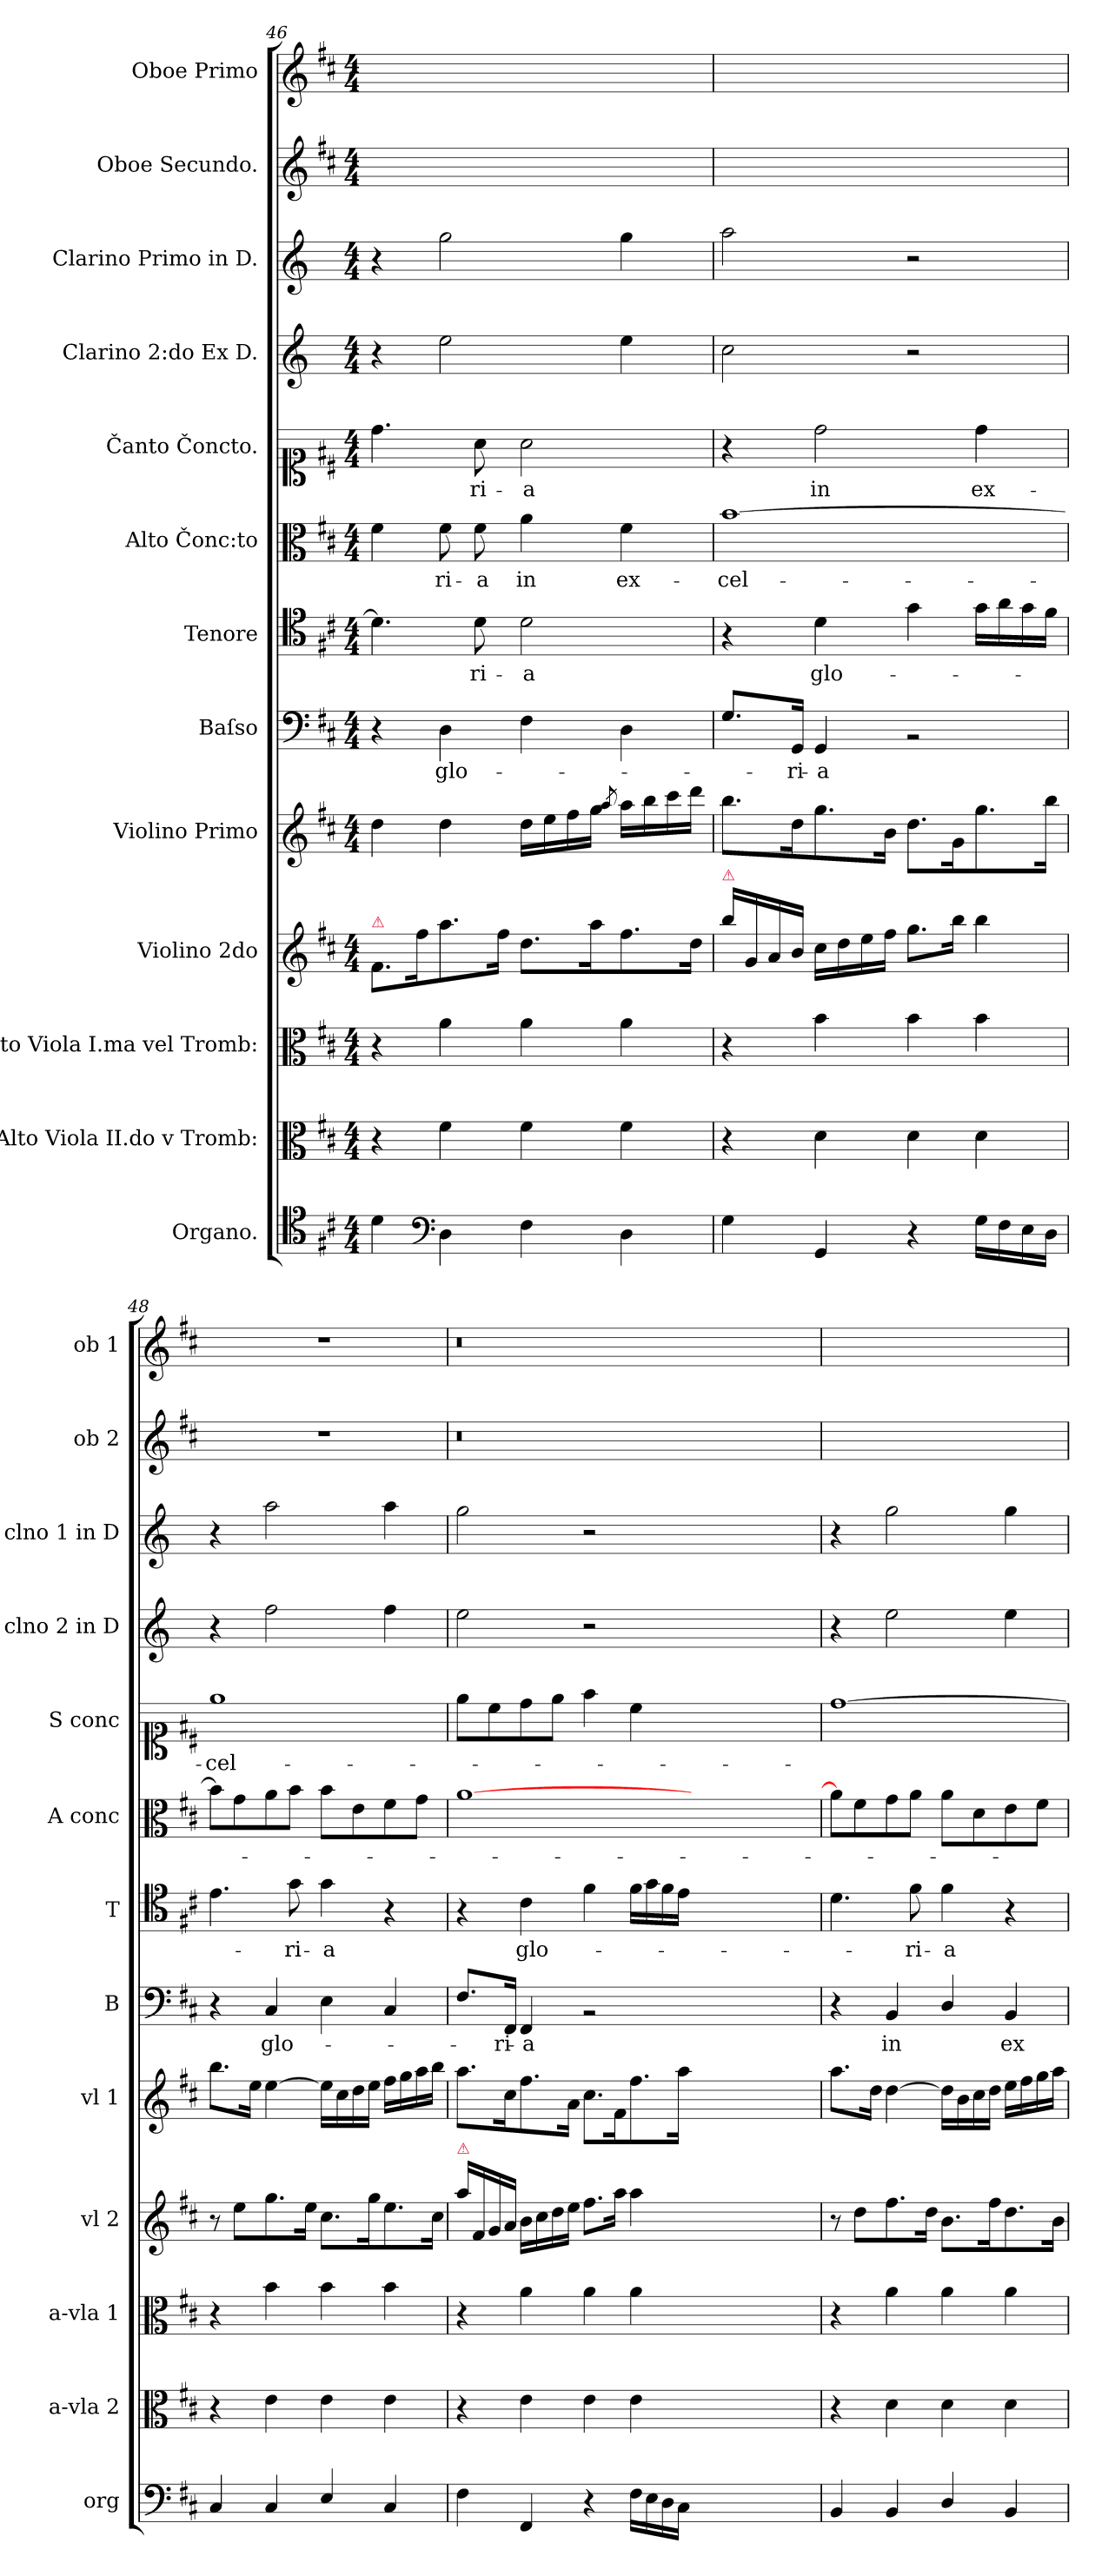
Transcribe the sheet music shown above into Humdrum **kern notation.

**kern	**kern	**kern	**kern	**dynam	**kern	**dynam	**kern	**text	**kern	**text	**dynam	**kern	**text	**kern	**text	**kern	**kern	**kern	**kern
*part13	*part12	*part11	*part10	*part10	*part9	*part9	*part8	*part8	*part7	*part7	*part7	*part6	*part6	*part5	*part5	*part4	*part3	*part2	*part1
*staff13	*staff12	*staff11	*staff10	*staff10	*staff9	*staff9	*staff8	*staff8	*staff7	*staff7	*staff7	*staff6	*staff6	*staff5	*staff5	*staff4	*staff3	*staff2	*staff1
*I"Organo.	*I"Alto Viola II.do v Tromb:	*I"Alto Viola I.ma vel Tromb:	*I"Violino 2do	*	*I"Violino Primo	*	*I"Baſso	*	*I"Tenore	*	*	*I"Alto Čonc:to	*	*I"Čanto Čoncto.	*	*I"Clarino 2:do Ex D.	*I"Clarino Primo in D.	*I"Oboe Secundo.	*I"Oboe Primo
*I'org	*I'a-vla 2	*I'a-vla 1	*I'vl 2	*	*I'vl 1	*	*I'B	*	*I'T	*	*	*I'A conc	*	*I'S conc	*	*I'clno 2 in D	*I'clno 1 in D	*I'ob 2	*I'ob 1
*clefC4	*clefC3	*clefC3	*clefG2	*	*clefG2	*	*clefF4	*	*clefC4	*	*	*clefC3	*	*clefC1	*	*clefG2	*clefG2	*clefG2	*clefG2
*	*	*	*	*	*	*	*	*	*	*	*	*	*	*	*	*ITrd-1c-2	*ITrd-1c-2	*	*
*k[f#c#]	*k[f#c#]	*k[f#c#]	*k[f#c#]	*	*k[f#c#]	*	*k[f#c#]	*	*k[f#c#]	*	*	*k[f#c#]	*	*k[f#c#]	*	*k[f#c#]	*k[f#c#]	*k[f#c#]	*k[f#c#]
*D:	*D:	*D:	*D:	*	*D:	*	*D:	*	*D:	*	*	*D:	*	*D:	*	*D:	*D:	*D:	*D:
*M4/4	*M4/4	*M4/4	*M4/4	*	*M4/4	*	*M4/4	*	*M4/4	*	*	*M4/4	*	*M4/4	*	*M4/4	*M4/4	*M4/4	*M4/4
=46	=46	=46	=46	=46	=46	=46	=46	=46	=46	=46	=46	=46	=46	=46	=46	=46	=46	=46	=46
!	!	!	!LO:TX:a:color=crimson:t=⚠	!	!	!	!	!	!	!	!	!	!	!	!	!	!	!	!
4d\	4r	4r	8.f#/L	for	4dd\	.	4r	.	4.d\]	.	.	4f#\	.	4.dd\	.	4r	4r	1ryy	1ryy
.	.	.	16ff#\K	.	.	.	.	.	.	.	.	.	.	.	.	.	.	.	.
*clefF4	*	*	*	*	*	*	*	*	*	*	*	*	*	*	*	*	*	*	*
4D\	4f#\	4a\	8.aa\	.	4dd\	.	4D\	glo-	.	.	.	8f#\	-ri-	.	.	2ff#\	2aa\	.	.
!	!	!	!	!	!	!	!	!	!	!	!LO:DY:a	!	!	!	!	!	!	!	!
.	.	.	.	.	.	.	.	.	8d\	-ri-	for.	8f#\	-a	8a\	-ri-	.	.	.	.
.	.	.	16ff#\Jk	.	.	.	.	.	.	.	.	.	.	.	.	.	.	.	.
4F#\	4f#\	4a\	8.dd\L	.	16dd\LL	.	4F#\	.	2d\	-a	.	4a\	in	2a\	-a	.	.	.	.
!	!	!	!	!	!	!LO:DY:b	!	!	!	!	!	!	!	!	!	!	!	!	!
.	.	.	.	.	16ee\	for	.	.	.	.	.	.	.	.	.	.	.	.	.
.	.	.	.	.	16ff#\	.	.	.	.	.	.	.	.	.	.	.	.	.	.
.	.	.	16aa\K	.	16gg\JJ	.	.	.	.	.	.	.	.	.	.	.	.	.	.
.	.	.	.	.	8qaa/	.	.	.	.	.	.	.	.	.	.	.	.	.	.
4D\	4f#\	4a\	8.ff#\	.	16aa\LL	.	4D\	.	.	.	.	4f#\	ex-	.	.	4ff#\	4aa\	.	.
.	.	.	.	.	16bb\	.	.	.	.	.	.	.	.	.	.	.	.	.	.
.	.	.	.	.	16ccc#\	.	.	.	.	.	.	.	.	.	.	.	.	.	.
.	.	.	16dd\Jk	.	16ddd\JJ	.	.	.	.	.	.	.	.	.	.	.	.	.	.
=47	=47	=47	=47	=47	=47	=47	=47	=47	=47	=47	=47	=47	=47	=47	=47	=47	=47	=47	=47
!	!	!	!LO:TX:a:color=crimson:t=⚠	!	!	!	!	!	!	!	!	!	!	!	!	!	!	!	!
4G\	4r	4r	16bb\LL	.	8.bb\L	.	8.G/L	.	4r	.	.	[1b	-cel-	4r	.	2dd\	2bb\	1ryy	1ryy
.	.	.	16g/	.	.	.	.	.	.	.	.	.	.	.	.	.	.	.	.
.	.	.	16a/	.	.	.	.	.	.	.	.	.	.	.	.	.	.	.	.
.	.	.	16b/JJ	.	16dd\K	.	16GG/Jk	-ri-	.	.	.	.	.	.	.	.	.	.	.
4GG/	4d\	4b\	16cc#\LL	.	8.gg\	.	4GG/	-a	4d\	glo-	.	.	.	2dd\	in	.	.	.	.
.	.	.	16dd\	.	.	.	.	.	.	.	.	.	.	.	.	.	.	.	.
.	.	.	16ee\	.	.	.	.	.	.	.	.	.	.	.	.	.	.	.	.
.	.	.	16ff#\JJ	.	16b\Jk	.	.	.	.	.	.	.	.	.	.	.	.	.	.
4r	4d\	4b\	8.gg\L	.	8.dd\L	.	2rBB	.	4g\	.	.	.	.	.	.	2r	2r	.	.
.	.	.	16bb\Jk	.	16g\K	.	.	.	.	.	.	.	.	.	.	.	.	.	.
16G\LL	4d\	4b\	4bb\	.	8.gg\	.	.	.	16g\LL	.	.	.	.	4dd\	ex-	.	.	.	.
16F#\	.	.	.	.	.	.	.	.	16a\	.	.	.	.	.	.	.	.	.	.
16E\	.	.	.	.	.	.	.	.	16g\	.	.	.	.	.	.	.	.	.	.
16D\JJ	.	.	.	.	16bb\Jk	.	.	.	16f#\JJ	.	.	.	.	.	.	.	.	.	.
=48	=48	=48	=48	=48	=48	=48	=48	=48	=48	=48	=48	=48	=48	=48	=48	=48	=48	=48	=48
4C#/	4r	4r	8r	.	8.bb\L	.	4r	.	4.e\	.	.	8b\L]	.	1ee	-cel-	4r	4r	1r	1r
.	.	.	8ee\L	.	.	.	.	.	.	.	.	8g\	.	.	.	.	.	.	.
.	.	.	.	.	16ee\Jk	.	.	.	.	.	.	.	.	.	.	.	.	.	.
4C#/	4e\	4b\	8.gg\	.	[4ee\	.	4C#/	glo-	.	.	.	8a\	.	.	.	2gg\	2bb\	.	.
.	.	.	.	.	.	.	.	.	8g\	-ri-	.	8b\J	.	.	.	.	.	.	.
.	.	.	16ee\Jk	.	.	.	.	.	.	.	.	.	.	.	.	.	.	.	.
4E/	4e\	4b\	8.cc#\L	.	16ee\LL]	.	4E\	.	4g\	-a	.	8b\L	.	.	.	.	.	.	.
.	.	.	.	.	16cc#\	.	.	.	.	.	.	.	.	.	.	.	.	.	.
.	.	.	.	.	16dd\	.	.	.	.	.	.	8e\	.	.	.	.	.	.	.
.	.	.	16gg\K	.	16ee\JJ	.	.	.	.	.	.	.	.	.	.	.	.	.	.
4C#/	4e\	4b\	8.ee\	.	16ff#\LL	.	4C#/	.	4r	.	.	8f#\	.	.	.	4gg\	4bb\	.	.
.	.	.	.	.	16gg\	.	.	.	.	.	.	.	.	.	.	.	.	.	.
.	.	.	.	.	16aa\	.	.	.	.	.	.	8g\J	.	.	.	.	.	.	.
.	.	.	16cc#\Jk	.	16bb\JJ	.	.	.	.	.	.	.	.	.	.	.	.	.	.
=49	=49	=49	=49	=49	=49	=49	=49	=49	=49	=49	=49	=49	=49	=49	=49	=49	=49	=49	=49
!	!	!	!LO:TX:a:color=crimson:t=⚠	!	!	!	!	!	!	!	!	!	!	!	!	!	!	!	!
4F#\	4r	4r	16aa\LL	.	8.aa\L	.	8.F#/L	.	4r	.	.	[1a	.	8ee\L	.	2ff#\	2aa\	0.r	0.r
.	.	.	16f#/	.	.	.	.	.	.	.	.	.	.	.	.	.	.	.	.
.	.	.	16g/	.	.	.	.	.	.	.	.	.	.	8cc#\	.	.	.	.	.
.	.	.	16a/JJ	.	16cc#\K	.	16FF#/Jk	-ri-	.	.	.	.	.	.	.	.	.	.	.
!	!	!	!	!	!	!	!	!	!	!LO:LY:i	!	!	!	!	!	!	!	!	!
4FF#/	4e\	4a\	16b\LL	.	8.ff#\	.	4FF#/	-a	4c#\	glo-	.	.	.	8dd\	.	.	.	.	.
.	.	.	16cc#\	.	.	.	.	.	.	.	.	.	.	.	.	.	.	.	.
.	.	.	16dd\	.	.	.	.	.	.	.	.	.	.	8ee\J	.	.	.	.	.
.	.	.	16ee\JJ	.	16a\Jk	.	.	.	.	.	.	.	.	.	.	.	.	.	.
4r	4e\	4a\	8.ff#\L	.	8.cc#\L	.	2rBB	.	4f#\	.	.	.	.	4ff#\	.	2r	2r	.	.
.	.	.	16aa\Jk	.	16f#\K	.	.	.	.	.	.	.	.	.	.	.	.	.	.
16F#\LL	4e\	4a\	4aa\	.	8.ff#\	.	.	.	16f#\LL	.	.	.	.	4cc#\	.	.	.	.	.
16E\	.	.	.	.	.	.	.	.	16g\	.	.	.	.	.	.	.	.	.	.
16D\	.	.	.	.	.	.	.	.	16f#\	.	.	.	.	.	.	.	.	.	.
16C#\JJ	.	.	.	.	16aa\Jk	.	.	.	16e\JJ	.	.	.	.	.	.	.	.	.	.
0ryy	0ryy	0ryy	0ryy	.	0ryy	.	0ryy	.	0ryy	.	.	0ryy	.	0ryy	.	0ryy	0ryy	.	.
=50	=50	=50	=50	=50	=50	=50	=50	=50	=50	=50	=50	=50	=50	=50	=50	=50	=50	=50	=50
4BB/	4r	4r	8r	.	8.aa\L	.	4r	.	4.d\	.	.	8a\L]	.	[1dd	.	4r	4r	1ryy	1ryy
.	.	.	8dd\L	.	.	.	.	.	.	.	.	8f#\	.	.	.	.	.	.	.
.	.	.	.	.	16dd\Jk	.	.	.	.	.	.	.	.	.	.	.	.	.	.
4BB/	4d\	4a\	8.ff#\	.	[4dd\	.	4BB/	in	.	.	.	8g\	.	.	.	2ff#\	2aa\	.	.
!	!	!	!	!	!	!	!	!	!	!LO:LY:i	!	!	!	!	!	!	!	!	!
.	.	.	.	.	.	.	.	.	8f#\	ri-	.	8a\J	.	.	.	.	.	.	.
.	.	.	16dd\Jk	.	.	.	.	.	.	.	.	.	.	.	.	.	.	.	.
!	!	!	!	!	!	!	!	!	!	!LO:LY:i	!	!	!	!	!	!	!	!	!
4D/	4d\	4a\	8.b\L	.	16dd\LL]	.	4D/	.	4f#\	-a	.	8a\L	.	.	.	.	.	.	.
.	.	.	.	.	16b\	.	.	.	.	.	.	.	.	.	.	.	.	.	.
.	.	.	.	.	16cc#\	.	.	.	.	.	.	8d\	.	.	.	.	.	.	.
.	.	.	16ff#\K	.	16dd\JJ	.	.	.	.	.	.	.	.	.	.	.	.	.	.
4BB/	4d\	4a\	8.dd\	.	16ee\LL	.	4BB/	ex-	4r	.	.	8e\	.	.	.	4ff#\	4aa\	.	.
.	.	.	.	.	16ff#\	.	.	.	.	.	.	.	.	.	.	.	.	.	.
.	.	.	.	.	16gg\	.	.	.	.	.	.	8f#\J	.	.	.	.	.	.	.
.	.	.	16b\Jk	.	16aa\JJ	.	.	.	.	.	.	.	.	.	.	.	.	.	.
=	=	=	=	=	=	=	=	=	=	=	=	=	=	=	=	=	=	=	=
*-	*-	*-	*-	*-	*-	*-	*-	*-	*-	*-	*-	*-	*-	*-	*-	*-	*-	*-	*-
